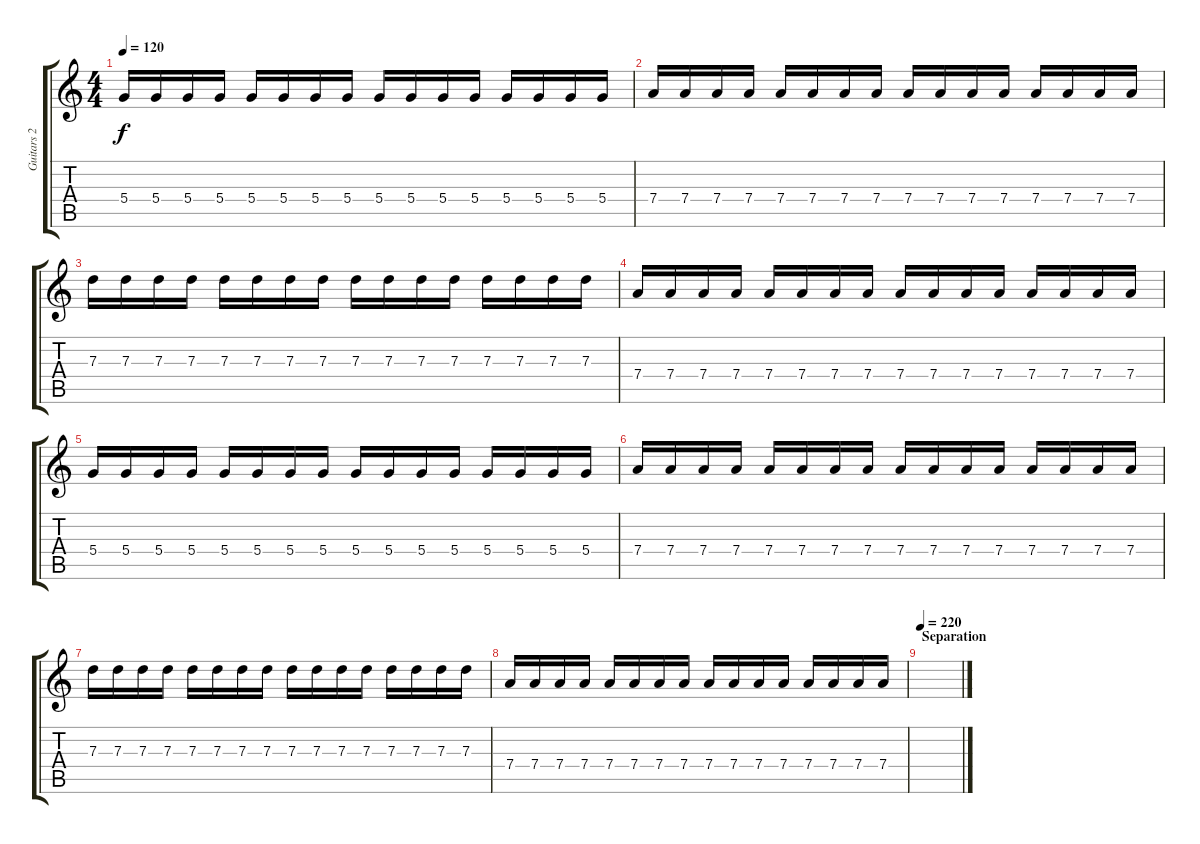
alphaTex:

\track ("Guitars 2" "Guitars 2") {instrument electricguitarmuted}
\staff {score tabs}
\tuning (E4 B3 G3 D3 A2 E2) {hide}
\ts (4 4)
\tempo 120
\clef g2
\ks c
5.4.16{dy f instrument overdrivenguitar} 5.4.16 5.4.16 5.4.16 5.4.16 5.4.16 5.4.16 5.4.16 5.4.16 5.4.16 5.4.16 5.4.16 5.4.16 5.4.16 5.4.16 5.4.16 |
7.4.16 7.4.16 7.4.16 7.4.16 7.4.16 7.4.16 7.4.16 7.4.16 7.4.16 7.4.16 7.4.16 7.4.16 7.4.16 7.4.16 7.4.16 7.4.16 |
7.3.16 7.3.16 7.3.16 7.3.16 7.3.16 7.3.16 7.3.16 7.3.16 7.3.16 7.3.16 7.3.16 7.3.16 7.3.16 7.3.16 7.3.16 7.3.16 |
7.4.16 7.4.16 7.4.16 7.4.16 7.4.16 7.4.16 7.4.16 7.4.16 7.4.16 7.4.16 7.4.16 7.4.16 7.4.16 7.4.16 7.4.16 7.4.16 |
5.4.16{instrument overdrivenguitar} 5.4.16 5.4.16 5.4.16 5.4.16 5.4.16 5.4.16 5.4.16 5.4.16 5.4.16 5.4.16 5.4.16 5.4.16 5.4.16 5.4.16 5.4.16 |
7.4.16 7.4.16 7.4.16 7.4.16 7.4.16 7.4.16 7.4.16 7.4.16 7.4.16 7.4.16 7.4.16 7.4.16 7.4.16 7.4.16 7.4.16 7.4.16 |
7.3.16 7.3.16 7.3.16 7.3.16 7.3.16 7.3.16 7.3.16 7.3.16 7.3.16 7.3.16 7.3.16 7.3.16 7.3.16 7.3.16 7.3.16 7.3.16 |
7.4.16 7.4.16 7.4.16 7.4.16 7.4.16 7.4.16 7.4.16 7.4.16 7.4.16 7.4.16 7.4.16 7.4.16 7.4.16 7.4.16 7.4.16 7.4.16 |
\section ("" "Separation")
\tempo 220
